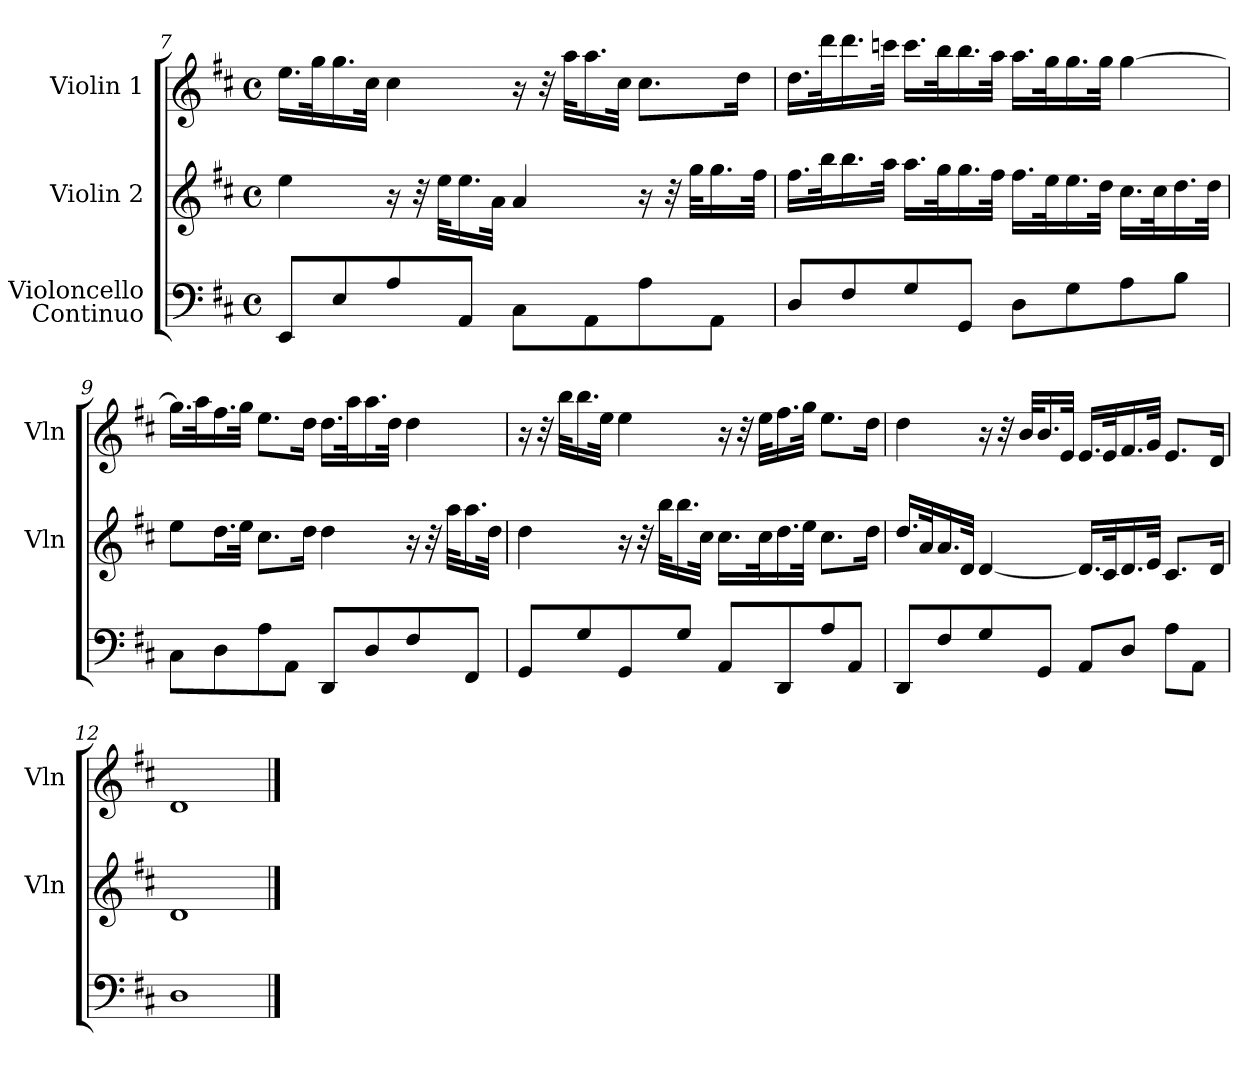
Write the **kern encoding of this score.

**kern	**kern	**kern
*part3	*part2	*part1
*staff3	*staff2	*staff1
*I"Violoncello\nContinuo	*I"Violin 2	*I"Violin 1
*	*I'Vln	*I'Vln
*clefF4	*clefG2	*clefG2
*k[f#c#]	*k[f#c#]	*k[f#c#]
*D:	*D:	*D:
*M4/4	*M4/4	*M4/4
*met(c)	*met(c)	*met(c)
=7	=7	=7
8EE/L	4ee\	16.ee\LL
.	.	32gg\K
8E/	.	16.gg\
.	.	32cc#\JJk
8A/	16r	4cc#\
.	32r	.
.	32ee\KLL	.
8AA/J	16.ee\	.
.	32a\JJk	.
8C#\L	4a/	16r
.	.	32r
.	.	32aa\KLL
8AA\	.	16.aa\
.	.	32cc#\JJk
8A\	16r	8.cc#\L
.	32r	.
.	32gg\KLL	.
8AA\J	16.gg\	.
.	.	16dd\Jk
.	32ff#\JJk	.
=8	=8	=8
8D/L	16.ff#\LL	16.dd\LL
.	32bb\K	32ddd\K
8F#/	16.bb\	16.ddd\
.	32aa\JJk	32cccn\JJk
8G/	16.aa\LL	16.ccc\LL
.	32gg\K	32bb\K
8GG/J	16.gg\	16.bb\
.	32ff#\JJk	32aa\JJk
8D\L	16.ff#\LL	16.aa\LL
.	32ee\K	32gg\K
8G\	16.ee\	16.gg\
.	32dd\JJk	32gg\JJk
8A\	16.cc#\LL	[4gg\
.	32cc#\K	.
8B\J	16.dd\	.
.	32dd\JJk	.
=9	=9	=9
8C#\L	8ee\L	16.gg\LL]
.	.	32aa\K
8D\	16.dd\L	16.ff#\
.	32ee\JJk	32gg\JJk
8A\	8.cc#\L	8.ee\L
8AA\J	.	.
.	16dd\Jk	16dd\Jk
8DD/L	4dd\	16.dd\LL
.	.	32aa\K
8D/	.	16.aa\
.	.	32dd\JJk
8F#/	16r	4dd\
.	32r	.
.	32aa\KLL	.
8FF#/J	16.aa\	.
.	32dd\JJk	.
=10	=10	=10
8GG/L	4dd\	16r
.	.	32r
.	.	32bb\KLL
8G/	.	16.bb\
.	.	32ee\JJk
8GG/	16r	4ee\
.	32r	.
.	32bb\KLL	.
8G/J	16.bb\	.
.	32cc#\JJk	.
8AA/L	16.cc#\LL	16r
.	.	32r
.	32cc#\K	32ee\KLL
8DD/	16.dd\	16.ff#\
.	32ee\JJk	32gg\JJk
8A/	8.cc#\L	8.ee\L
8AA/J	.	.
.	16dd\Jk	16dd\Jk
=11	=11	=11
8DD/L	16.dd/LL	4dd\
.	32a/K	.
8F#/	16.a/	.
.	32d/JJk	.
8G/	[4d/	16r
.	.	32r
.	.	32b/KLL
8GG/J	.	16.b/
.	.	32e/JJk
8AA/L	16.d/LL]	16.e/LL
.	32c#/K	32e/K
8D/J	16.d/	16.f#/
.	32e/JJk	32g/JJk
8A\L	8.c#/L	8.e/L
8AA\J	.	.
.	16d/Jk	16d/Jk
=12	=12	=12
1D	1d	1d
==	==	==
*-	*-	*-
